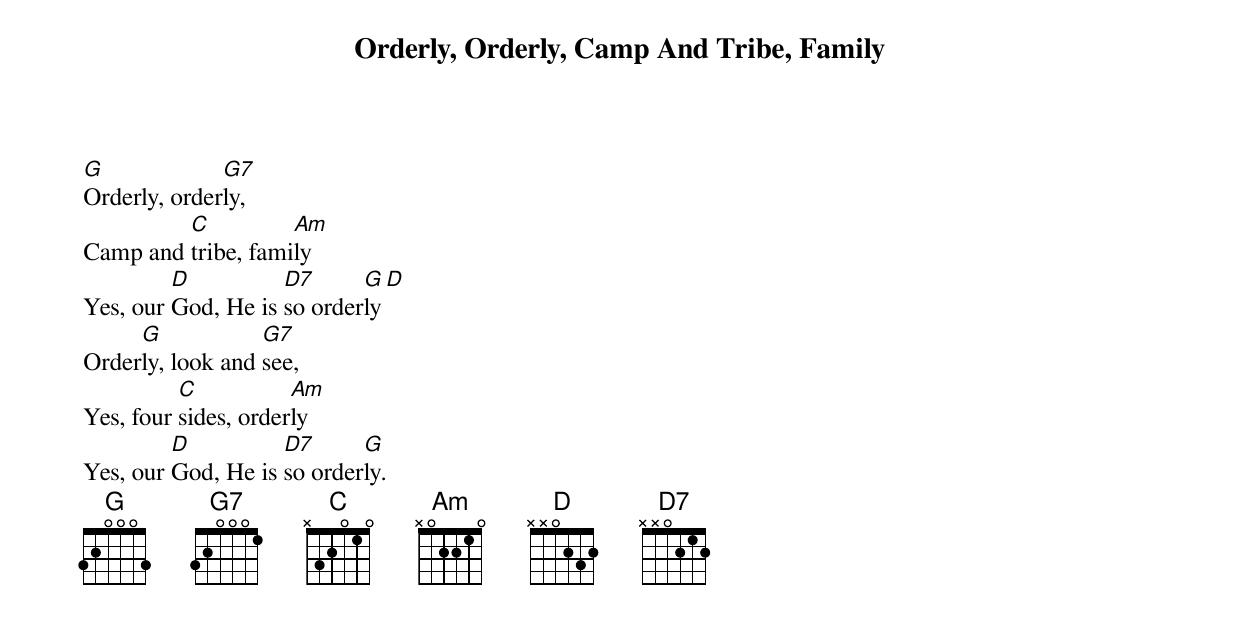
{title: Orderly, Orderly, Camp And Tribe, Family}


[G]Orderly, order[G7]ly,
Camp and [C]tribe, fami[Am]ly
Yes, our [D]God, He is [D7]so order[G]ly[D]
Order[G]ly, look and [G7]see,
Yes, four [C]sides, order[Am]ly
Yes, our [D]God, He is [D7]so order[G]ly.
